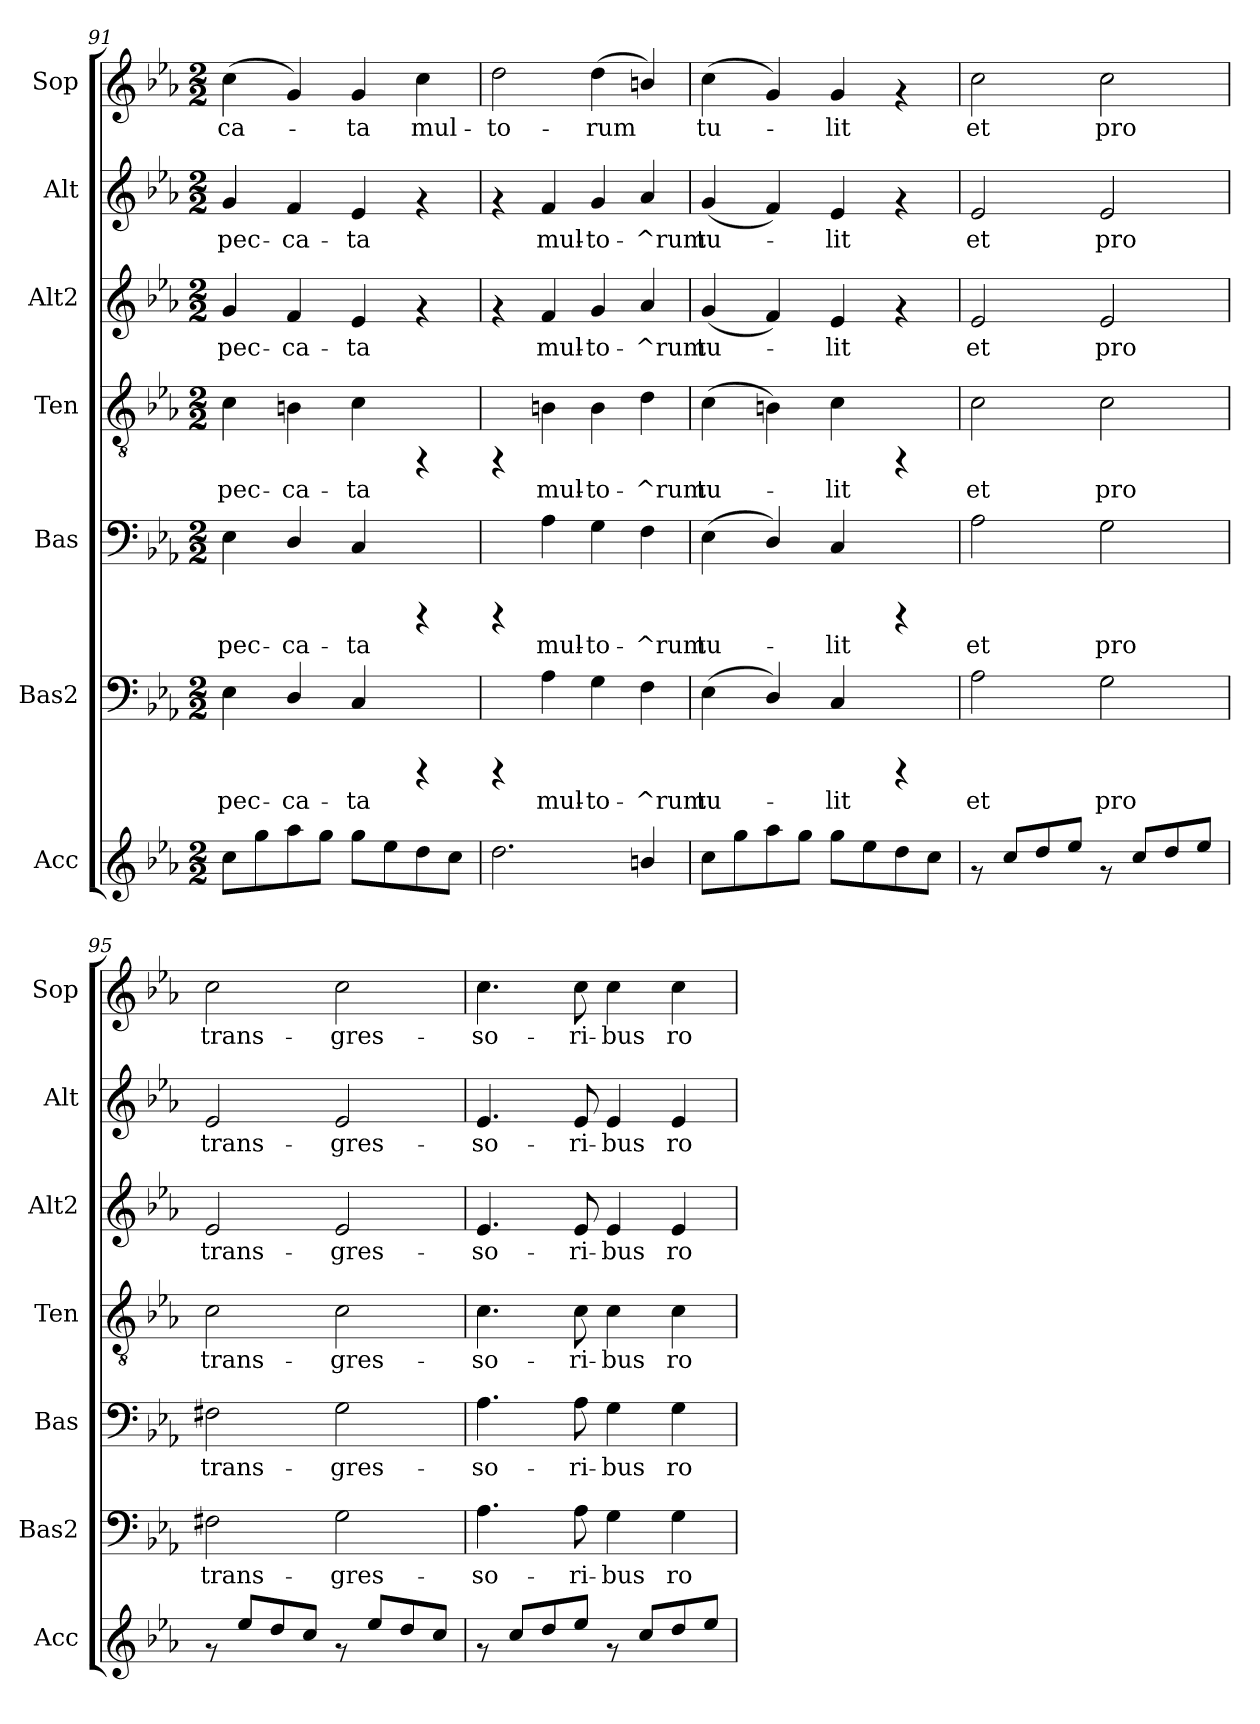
**kern	**kern	**text	**kern	**text	**kern	**text	**kern	**text	**kern	**text	**kern	**text
*part7	*part6	*part6	*part5	*part5	*part4	*part4	*part3	*part3	*part2	*part2	*part1	*part1
*staff7	*staff6	*staff6	*staff5	*staff5	*staff4	*staff4	*staff3	*staff3	*staff2	*staff2	*staff1	*staff1
*I"Acc	*I"Bas2	*	*I"Bas	*	*I"Ten	*	*I"Alt2	*	*I"Alt	*	*I"Sop	*
*I'Acc	*I'Bas2	*	*I'Bas	*	*I'Ten	*	*I'Alt2	*	*I'Alt	*	*I'Sop	*
*clefG2	*clefF4	*	*clefF4	*	*clefGv2	*	*clefG2	*	*clefG2	*	*clefG2	*
*k[b-e-a-]	*k[b-e-a-]	*	*k[b-e-a-]	*	*k[b-e-a-]	*	*k[b-e-a-]	*	*k[b-e-a-]	*	*k[b-e-a-]	*
*E-:	*E-:	*	*E-:	*	*E-:	*	*E-:	*	*E-:	*	*E-:	*
*M2/2	*M2/2	*	*M2/2	*	*M2/2	*	*M2/2	*	*M2/2	*	*M2/2	*
=91	=91	=91	=91	=91	=91	=91	=91	=91	=91	=91	=91	=91
!	!	!LO:LY:b:cj	!	!LO:LY:b:cj	!	!LO:LY:b:cj	!	!LO:LY:b:cj	!	!LO:LY:b:cj	!	!LO:LY:b:cj
8cc\L	4E-\	pec-	4E-\	pec-	4c\	pec-	4g/	pec-	4g/	pec-	(>4cc>\	ca-
8gg\	.	.	.	.	.	.	.	.	.	.	.	.
!	!	!LO:LY:b:cj	!	!LO:LY:b:cj	!	!LO:LY:b:cj	!	!LO:LY:b:cj	!	!LO:LY:b:cj	!	!LO:LY:b:cj
8aa-\	4D/	ca-	4D/	ca-	4Bn\	ca-	4f/	ca-	4f/	ca-	4g/)	.
8gg\J	.	.	.	.	.	.	.	.	.	.	.	.
!	!	!LO:LY:b:cj	!	!LO:LY:b:cj	!	!LO:LY:b:cj	!	!LO:LY:b:cj	!	!LO:LY:b:cj	!	!LO:LY:b:cj
8gg\L	4C/	ta	4C/	ta	4c\	ta	4e-/	ta	4e-/	ta	4g/	ta
8ee-\	.	.	.	.	.	.	.	.	.	.	.	.
!	!	!	!	!	!	!	!	!	!	!	!	!LO:LY:b:cj
8dd\	4rCCC	.	4rCCC	.	4rFF	.	4rf	.	4rf	.	4cc\	mul-
8cc\J	.	.	.	.	.	.	.	.	.	.	.	.
=92	=92	=92	=92	=92	=92	=92	=92	=92	=92	=92	=92	=92
!	!	!	!	!	!	!	!	!	!	!	!	!LO:LY:b:cj
2.dd\	4rCCC	.	4rCCC	.	4rFF	.	4rf	.	4rf	.	2dd>\	to-
!	!	!LO:LY:b:cj	!	!LO:LY:b:cj	!	!LO:LY:b:cj	!	!LO:LY:b:cj	!	!LO:LY:b:cj	!	!
.	4A-\	mul-	4A-\	mul-	4Bn\	mul-	4f/	mul-	4f/	mul-	.	.
!	!	!LO:LY:b:cj	!	!LO:LY:b:cj	!	!LO:LY:b:cj	!	!LO:LY:b:cj	!	!LO:LY:b:cj	!	!LO:LY:b:cj
.	4G\	to-	4G\	to-	4B\	to-	4g/	to-	4g/	to-	(>4dd\	rum
!	!	!LO:LY:b:cj	!	!LO:LY:b:cj	!	!LO:LY:b:cj	!	!LO:LY:b:cj	!	!LO:LY:b:cj	!	!LO:LY:b:cj
4bn/	4F\	^rum	4F\	^rum	4d\	^rum	4a-/	^rum	4a-/	^rum	4bn/)	.
!!LO:PB:g=z
=93	=93	=93	=93	=93	=93	=93	=93	=93	=93	=93	=93	=93
!	!	!LO:LY:b:cj	!	!LO:LY:b:cj	!	!LO:LY:b:cj	!	!LO:LY:b:cj	!	!LO:LY:b:cj	!	!LO:LY:b:cj
8cc\L	(>4E-\	tu-	(>4E-\	tu-	(>4c\	tu-	(<4g/	tu-	(<4g/	tu-	(>4cc>\	tu-
8gg\	.	.	.	.	.	.	.	.	.	.	.	.
!	!	!LO:LY:b:cj	!	!LO:LY:b:cj	!	!LO:LY:b:cj	!	!LO:LY:b:cj	!	!LO:LY:b:cj	!	!LO:LY:b:cj
8aa-\	4D/)	.	4D/)	.	4Bn\)	.	4f/)	.	4f/)	.	4g/)	.
8gg\J	.	.	.	.	.	.	.	.	.	.	.	.
!	!	!LO:LY:b:cj	!	!LO:LY:b:cj	!	!LO:LY:b:cj	!	!LO:LY:b:cj	!	!LO:LY:b:cj	!	!LO:LY:b:cj
8gg\L	4C/	lit	4C/	lit	4c\	lit	4e-/	lit	4e-/	lit	4g/	lit
8ee-\	.	.	.	.	.	.	.	.	.	.	.	.
8dd\	4rCCC	.	4rCCC	.	4rFF	.	4rf	.	4rf	.	4rf	.
8cc\J	.	.	.	.	.	.	.	.	.	.	.	.
=94	=94	=94	=94	=94	=94	=94	=94	=94	=94	=94	=94	=94
!	!	!LO:LY:b:cj	!	!LO:LY:b:cj	!	!LO:LY:b:cj	!	!LO:LY:b:cj	!	!LO:LY:b:cj	!	!LO:LY:b:cj
8rf	2A-\	et	2A-\	et	2c\	et	2e-/	et	2e-/	et	2cc>\	et
8cc/L	.	.	.	.	.	.	.	.	.	.	.	.
8dd/	.	.	.	.	.	.	.	.	.	.	.	.
8ee-/J	.	.	.	.	.	.	.	.	.	.	.	.
!	!	!LO:LY:b:cj	!	!LO:LY:b:cj	!	!LO:LY:b:cj	!	!LO:LY:b:cj	!	!LO:LY:b:cj	!	!LO:LY:b:cj
8rf	2G\	pro	2G\	pro	2c\	pro	2e-/	pro	2e-/	pro	2cc\	pro
8cc/L	.	.	.	.	.	.	.	.	.	.	.	.
8dd/	.	.	.	.	.	.	.	.	.	.	.	.
8ee-/J	.	.	.	.	.	.	.	.	.	.	.	.
=95	=95	=95	=95	=95	=95	=95	=95	=95	=95	=95	=95	=95
!	!	!LO:LY:b:cj	!	!LO:LY:b:cj	!	!LO:LY:b:cj	!	!LO:LY:b:cj	!	!LO:LY:b:cj	!	!LO:LY:b:cj
8rf	2F#X\	trans-	2F#X\	trans-	2c\	trans-	2e-/	trans-	2e-/	trans-	2cc>\	trans-
8ee-/L	.	.	.	.	.	.	.	.	.	.	.	.
8dd/	.	.	.	.	.	.	.	.	.	.	.	.
8cc/J	.	.	.	.	.	.	.	.	.	.	.	.
!	!	!LO:LY:b:cj	!	!LO:LY:b:cj	!	!LO:LY:b:cj	!	!LO:LY:b:cj	!	!LO:LY:b:cj	!	!LO:LY:b:cj
8rf	2G\	gres-	2G\	gres-	2c\	gres-	2e-/	gres-	2e-/	gres-	2cc\	gres-
8ee-/L	.	.	.	.	.	.	.	.	.	.	.	.
8dd/	.	.	.	.	.	.	.	.	.	.	.	.
8cc/J	.	.	.	.	.	.	.	.	.	.	.	.
=96	=96	=96	=96	=96	=96	=96	=96	=96	=96	=96	=96	=96
!	!	!LO:LY:b:cj	!	!LO:LY:b:cj	!	!LO:LY:b:cj	!	!LO:LY:b:cj	!	!LO:LY:b:cj	!	!LO:LY:b:cj
8rf	4.A-\	so-	4.A-\	so-	4.c\	so-	4.e-/	so-	4.e-/	so-	4.cc\	so-
8cc/L	.	.	.	.	.	.	.	.	.	.	.	.
8dd/	.	.	.	.	.	.	.	.	.	.	.	.
!	!	!LO:LY:b:cj	!	!LO:LY:b:cj	!	!LO:LY:b:cj	!	!LO:LY:b:cj	!	!LO:LY:b:cj	!	!LO:LY:b:cj
8ee-/J	8A-\	ri-	8A-\	ri-	8c\	ri-	8e-/	ri-	8e-/	ri-	8cc\	ri-
!	!	!LO:LY:b:cj	!	!LO:LY:b:cj	!	!LO:LY:b:cj	!	!LO:LY:b:cj	!	!LO:LY:b:cj	!	!LO:LY:b:cj
8rf	4G\	bus	4G\	bus	4c\	bus	4e-/	bus	4e-/	bus	4cc\	bus
8cc/L	.	.	.	.	.	.	.	.	.	.	.	.
!	!	!LO:LY:b:cj	!	!LO:LY:b:cj	!	!LO:LY:b:cj	!	!LO:LY:b:cj	!	!LO:LY:b:cj	!	!LO:LY:b:cj
8dd/	4G\	ro-	4G\	ro-	4c\	ro-	4e-/	ro-	4e-/	ro-	4cc\	ro-
8ee-/J	.	.	.	.	.	.	.	.	.	.	.	.
=	=	=	=	=	=	=	=	=	=	=	=	=
*-	*-	*-	*-	*-	*-	*-	*-	*-	*-	*-	*-	*-
